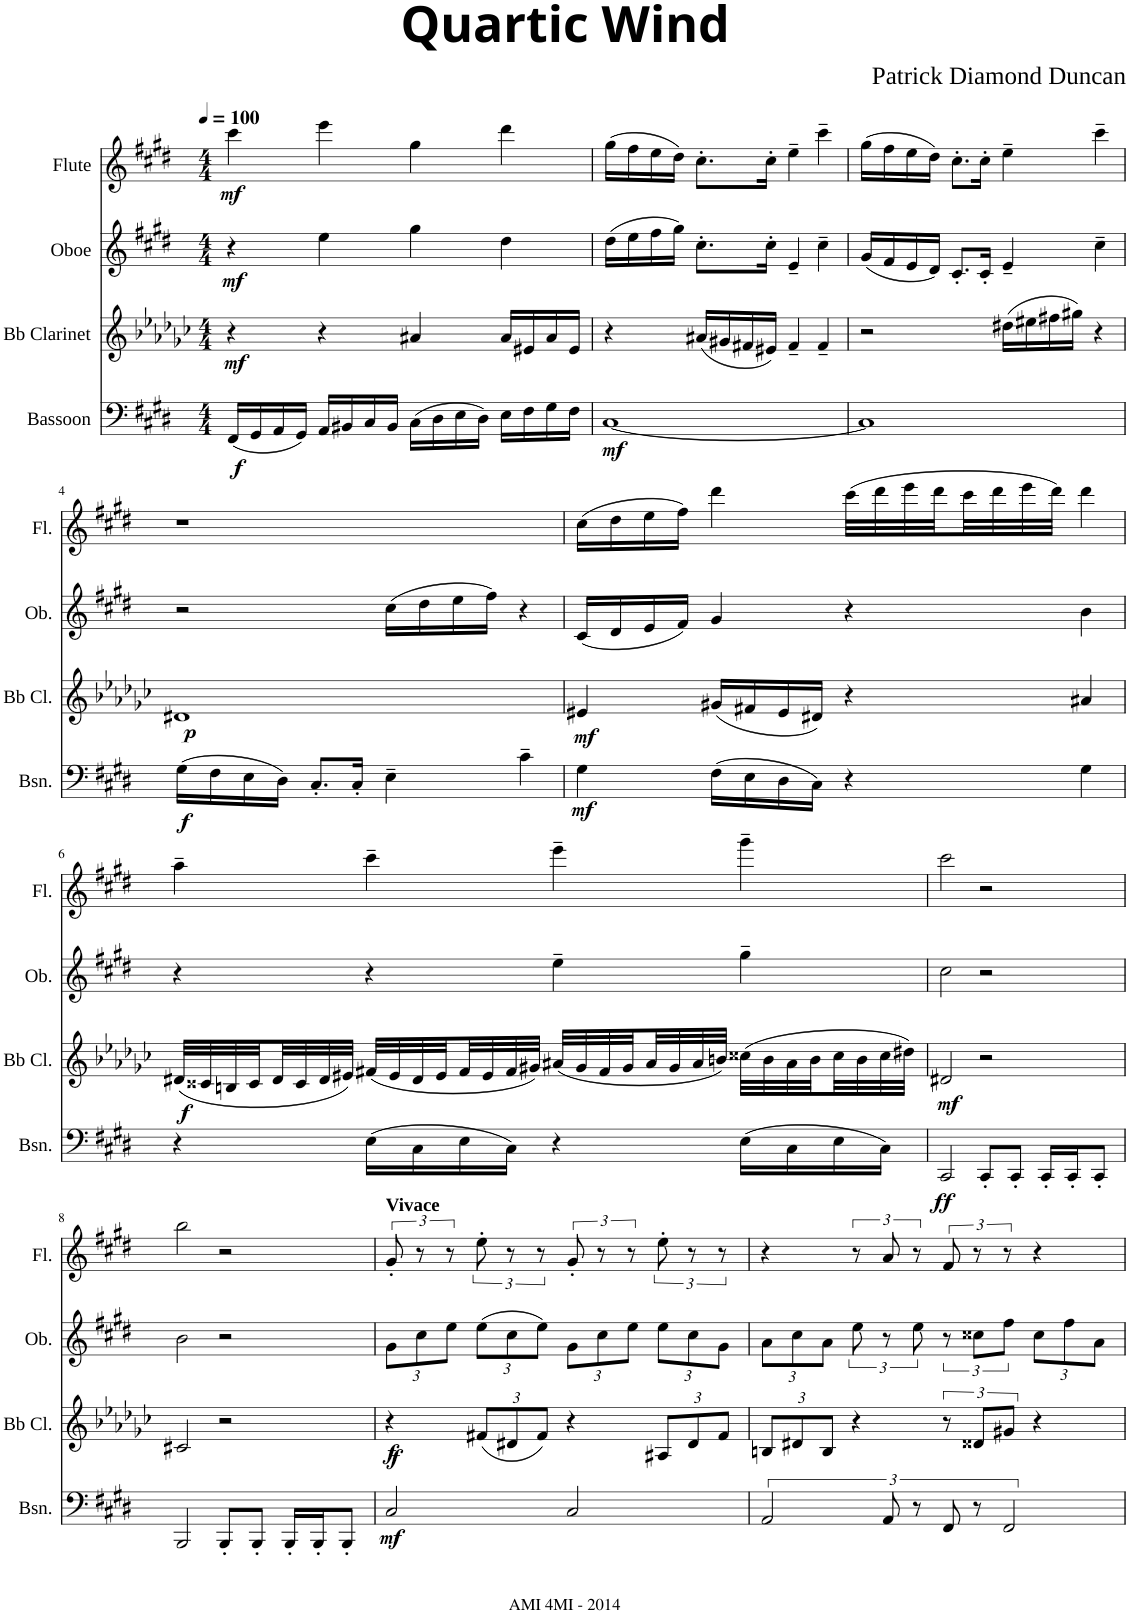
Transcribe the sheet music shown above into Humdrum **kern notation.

**kern	**dynam	**kern	**dynam	**kern	**dynam	**kern	**dynam
*part4	*part4	*part3	*part3	*part2	*part2	*part1	*part1
*staff4	*staff4	*staff3	*staff3	*staff2	*staff2	*staff1	*staff1
*I"Bassoon	*	*I"Bb Clarinet	*	*I"Oboe	*	*I"Flute	*
*I'Bsn.	*	*I'Bb Cl.	*	*I'Ob.	*	*I'Fl.	*
*clefF4	*	*clefG2	*	*clefG2	*	*clefG2	*
*	*	*Trd1c2	*	*	*	*	*
*k[f#c#g#d#]	*	*k[b-e-a-d-g-c-]	*	*k[f#c#g#d#]	*	*k[f#c#g#d#]	*
*M4/4	*	*M4/4	*	*M4/4	*	*M4/4	*
*MM100	*	*MM100	*	*MM100	*	*MM100	*
=1	=1	=1	=1	=1	=1	=1	=1
!	!LO:DY:b	!	!LO:DY:b	!	!LO:DY:b	!	!LO:DY:b
(16FF#/LL	f	4r	mf	4r	mf	4ccc#\	mf
16GG#/	.	.	.	.	.	.	.
16AA/	.	.	.	.	.	.	.
16GG#/JJ)	.	.	.	.	.	.	.
16AA/LL	.	4r	.	4ee\	.	4eee\	.
16BB#X/	.	.	.	.	.	.	.
16C#/	.	.	.	.	.	.	.
16BB#/JJ	.	.	.	.	.	.	.
(16C#\LL	.	4a#X/	.	4gg#\	.	4gg#\	.
16D#\	.	.	.	.	.	.	.
16E\	.	.	.	.	.	.	.
16D#\JJ)	.	.	.	.	.	.	.
16E\LL	.	16a#/LL	.	4dd#\	.	4ddd#\	.
16F#\	.	16e#X/	.	.	.	.	.
16G#\	.	16a#/	.	.	.	.	.
16F#\JJ	.	16e#/JJ	.	.	.	.	.
=2	=2	=2	=2	=2	=2	=2	=2
!	!LO:DY:b	!	!	!	!	!	!
[1C#	mf	4r	.	(16dd#\LL	.	(16gg#\LL	.
.	.	.	.	16ee\	.	16ff#\	.
.	.	.	.	16ff#\	.	16ee\	.
.	.	.	.	16gg#\JJ)	.	16dd#\JJ)	.
.	.	(16a#X/LL	.	8.cc#'\L	.	8.cc#'\L	.
.	.	16g#X/	.	.	.	.	.
.	.	16f#X/	.	.	.	.	.
.	.	16e#X/JJ)	.	16cc#'\Jk	.	16cc#'\Jk	.
.	.	4f#~/	.	4e~/	.	4ee~\	.
.	.	4f#~/	.	4cc#~\	.	4ccc#~\	.
=3	=3	=3	=3	=3	=3	=3	=3
1C#]	.	2r	.	(16g#/LL	.	(16gg#\LL	.
.	.	.	.	16f#/	.	16ff#\	.
.	.	.	.	16e/	.	16ee\	.
.	.	.	.	16d#/JJ)	.	16dd#\JJ)	.
.	.	.	.	8.c#'/L	.	8.cc#'\L	.
.	.	.	.	16c#'/Jk	.	16cc#'\Jk	.
.	.	(16dd#X\LL	.	4e~/	.	4ee~\	.
.	.	16ee#X\	.	.	.	.	.
.	.	16ff#X\	.	.	.	.	.
.	.	16gg#X\JJ)	.	.	.	.	.
.	.	4r	.	4cc#~\	.	4ccc#~\	.
!!LO:LB:g=z
=4	=4	=4	=4	=4	=4	=4	=4
!	!LO:DY:b	!	!LO:DY:b	!	!	!	!
(16G#\LL	f	1d#X	p	2r	.	1r	.
16F#\	.	.	.	.	.	.	.
16E\	.	.	.	.	.	.	.
16D#\JJ)	.	.	.	.	.	.	.
8.C#'/L	.	.	.	.	.	.	.
16C#'/Jk	.	.	.	.	.	.	.
4E~\	.	.	.	(16cc#\LL	.	.	.
.	.	.	.	16dd#\	.	.	.
.	.	.	.	16ee\	.	.	.
.	.	.	.	16ff#\JJ)	.	.	.
4c#~\	.	.	.	4r	.	.	.
=5	=5	=5	=5	=5	=5	=5	=5
!	!LO:DY:b	!	!LO:DY:b	!	!	!	!
4G#\	mf	4e#X/	mf	(16c#/LL	.	(16cc#\LL	.
.	.	.	.	16d#/	.	16dd#\	.
.	.	.	.	16e/	.	16ee\	.
.	.	.	.	16f#/JJ)	.	16ff#\JJ)	.
(16F#\LL	.	(16g#X/LL	.	4g#/	.	4ddd#\	.
16E\	.	16f#X/	.	.	.	.	.
16D#\	.	16e#/	.	.	.	.	.
16C#\JJ)	.	16d#X/JJ)	.	.	.	.	.
4r	.	4r	.	4r	.	(32ccc#\LLL	.
.	.	.	.	.	.	32ddd#\	.
.	.	.	.	.	.	32eee\	.
.	.	.	.	.	.	32ddd#\	.
.	.	.	.	.	.	32ccc#\	.
.	.	.	.	.	.	32ddd#\	.
.	.	.	.	.	.	32eee\	.
.	.	.	.	.	.	32ddd#\JJJ)	.
4G#\	.	4a#X/	.	4b\	.	4ddd#\	.
!!LO:LB:g=z
=6	=6	=6	=6	=6	=6	=6	=6
!	!	!	!LO:DY:b	!	!	!	!
4r	.	(32d#X/LLL	f	4r	.	4aa~\	.
.	.	32c##X/	.	.	.	.	.
.	.	32Bn/	.	.	.	.	.
.	.	32c##/	.	.	.	.	.
.	.	32d#/	.	.	.	.	.
.	.	32c##/	.	.	.	.	.
.	.	32d#/	.	.	.	.	.
.	.	32e#X/JJJ)	.	.	.	.	.
(16E\LL	.	(32f#X/LLL	.	4r	.	4ccc#~\	.
.	.	32e#/	.	.	.	.	.
16C#\	.	32d#/	.	.	.	.	.
.	.	32e#/	.	.	.	.	.
16E\	.	32f#/	.	.	.	.	.
.	.	32e#/	.	.	.	.	.
16C#\JJ)	.	32f#/	.	.	.	.	.
.	.	32g#X/JJJ)	.	.	.	.	.
4r	.	(32a#X/LLL	.	4ee~\	.	4eee~\	.
.	.	32g#/	.	.	.	.	.
.	.	32f#/	.	.	.	.	.
.	.	32g#/	.	.	.	.	.
.	.	32a#/	.	.	.	.	.
.	.	32g#/	.	.	.	.	.
.	.	32a#/	.	.	.	.	.
.	.	32bn/JJJ)	.	.	.	.	.
(16E\LL	.	(32cc##X\LLL	.	4gg#~\	.	4ggg#~\	.
.	.	32b\	.	.	.	.	.
16C#\	.	32a#\	.	.	.	.	.
.	.	32b\	.	.	.	.	.
16E\	.	32cc##\	.	.	.	.	.
.	.	32b\	.	.	.	.	.
16C#\JJ)	.	32cc##\	.	.	.	.	.
.	.	32dd#X\JJJ)	.	.	.	.	.
=7	=7	=7	=7	=7	=7	=7	=7
!	!LO:DY:b	!	!LO:DY:b	!	!	!	!
2CC#/	ff	2d#X/	mf	2cc#\	.	2ccc#\	.
8CC#'/L	.	2r	.	2r	.	2r	.
8CC#'/J	.	.	.	.	.	.	.
16CC#'/LL	.	.	.	.	.	.	.
16CC#'/J	.	.	.	.	.	.	.
8CC#'/J	.	.	.	.	.	.	.
!!LO:LB:g=z
=8	=8	=8	=8	=8	=8	=8	=8
2BBB/	.	2c#X/	.	2b\	.	2bb\	.
8BBB'/L	.	2r	.	2r	.	2r	.
8BBB'/J	.	.	.	.	.	.	.
16BBB'/LL	.	.	.	.	.	.	.
16BBB'/J	.	.	.	.	.	.	.
8BBB'/J	.	.	.	.	.	.	.
=9	=9	=9	=9	=9	=9	=9	=9
*	*	*	*	*Xbrackettup	*	*	*
!	!	!	!	!	!	!LO:TX:a:B:t=Vivace	!
!	!LO:DY:b	!	!LO:DY:b	!	!	!	!
!	!	!	!LO:DY:n=1:b	!	!	!	!
2C#/	mf	4r	f f	12g#\L	.	12g#'/	.
.	.	.	.	12cc#\	.	12r	.
.	.	.	.	12ee\J	.	12r	.
*	*	*Xbrackettup	*	*	*	*	*
.	.	(12f#X/L	.	(12ee\L	.	12ee'\	.
.	.	12d#X/	.	12cc#\	.	12r	.
.	.	12f#/J)	.	12ee\J)	.	12r	.
2C#/	.	4r	.	12g#\L	.	12g#'/	.
.	.	.	.	12cc#\	.	12r	.
.	.	.	.	12ee\J	.	12r	.
.	.	12A#X/L	.	12ee\L	.	12ee'\	.
.	.	12d#/	.	12cc#\	.	12r	.
.	.	12f#/J	.	12g#\J	.	12r	.
=10	=10	=10	=10	=10	=10	=10	=10
3AA/	.	12Bn/L	.	12a\L	.	4r	.
.	.	12d#X/	.	12cc#\	.	.	.
.	.	12B/J	.	12a\J	.	.	.
*	*	*	*	*brackettup	*	*	*
.	.	4r	.	12ee\	.	12r	.
12AA/	.	.	.	12r	.	12a/	.
12r	.	.	.	12ee\	.	12r	.
*	*	*brackettup	*	*	*	*	*
12FF#/	.	12r	.	12r	.	12f#/	.
12r	.	12d##X/L	.	12cc##X\L	.	12r	.
3FF#/	.	12g#X/J	.	12ff#\J	.	12r	.
*	*	*	*	*Xbrackettup	*	*	*
.	.	4r	.	12cc##\L	.	4r	.
.	.	.	.	12ff#\	.	.	.
.	.	.	.	12a\J	.	.	.
=	=	=	=	=	=	=	=
*-	*-	*-	*-	*-	*-	*-	*-
